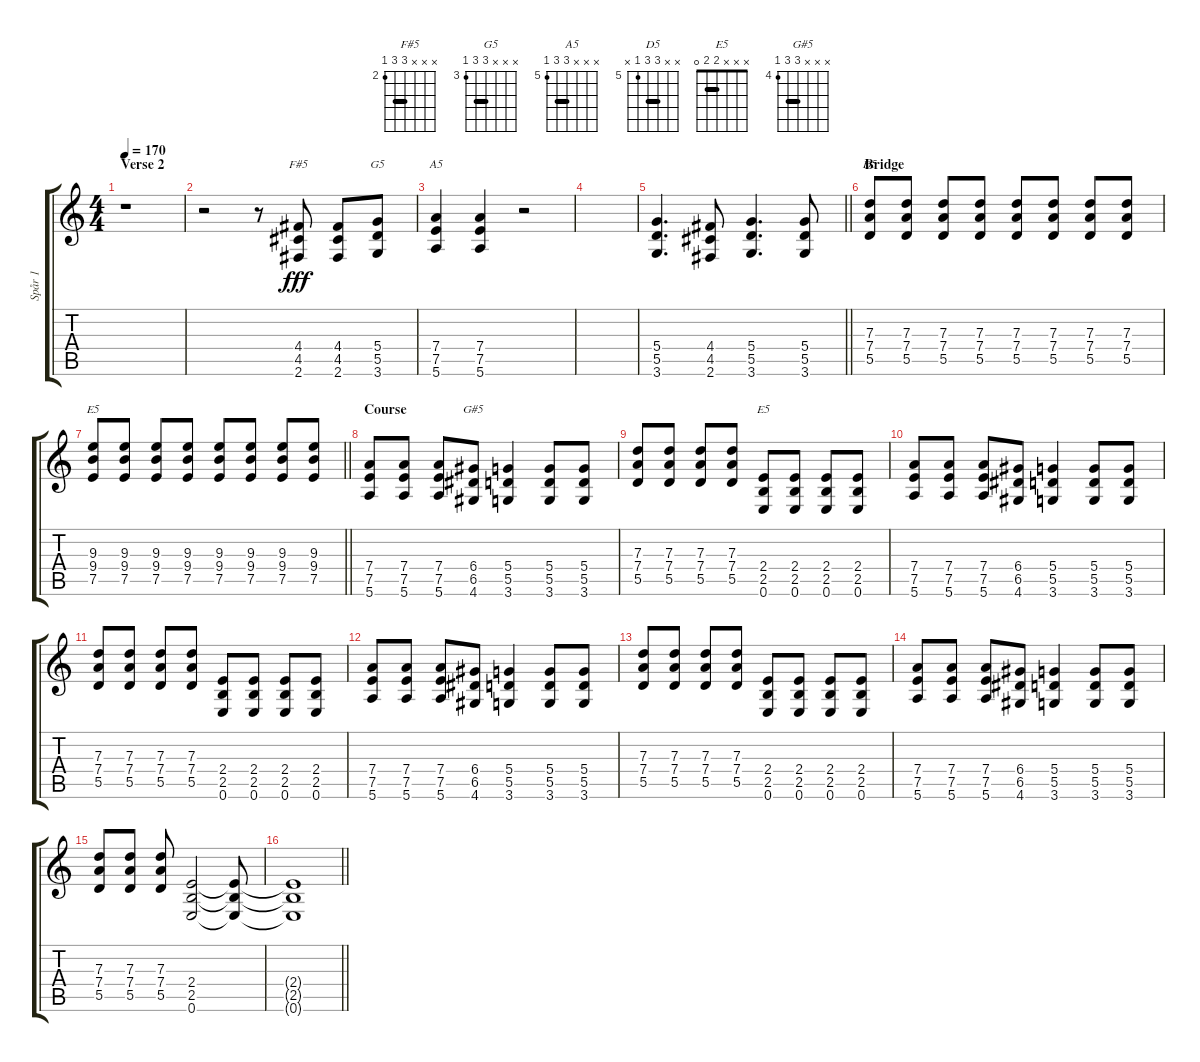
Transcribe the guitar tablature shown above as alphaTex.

\track ("Spår 1" "Spår 1") {instrument overdrivenguitar}
\staff {score tabs}
\tuning (E4 B3 G3 D3 A2 E2) {hide}
\chord ("F#5" x x x 4 4 2) {firstfret 2 barre 4}
\chord ("G5" x x x 5 5 3) {firstfret 3 barre 5}
\chord ("A5" x x x 7 7 5) {firstfret 5 barre 7}
\chord ("D5" x x 7 7 5 x) {firstfret 5 barre 7}
\chord ("E5" x x 9 9 7 x) {firstfret 7 barre 9}
\chord ("G#5" x x x 6 6 4) {firstfret 4 barre 6}
\chord ("E5" x x x 2 2 0) {barre 2}
\ts (4 4)
\section ("" "Verse 2")
\tempo 170
\clef g2
\ks c
r.1{dy fff} |
r.2 r.8 (4.4 4.5 2.6).8{ch "F#5"} (4.4 4.5 2.6).8 (5.4 5.5 3.6).8{ch "G5"} |
(7.4 7.5 5.6).4{ch "A5"} (7.4 7.5 5.6).4 r.2 |
|
\barLineRight lightlight
(5.4 5.5 3.6).4{d} (4.4 4.5 2.6).8 (5.4 5.5 3.6).4{d} (5.4 5.5 3.6).8 |
\section ("" "Bridge")
(7.3 7.4 5.5).8{ch "D5"} (7.3 7.4 5.5).8 (7.3 7.4 5.5).8 (7.3 7.4 5.5).8 (7.3 7.4 5.5).8 (7.3 7.4 5.5).8 (7.3 7.4 5.5).8 (7.3 7.4 5.5).8 |
\barLineRight lightlight
(9.3 9.4 7.5).8{ch "E5"} (9.3 9.4 7.5).8 (9.3 9.4 7.5).8 (9.3 9.4 7.5).8 (9.3 9.4 7.5).8 (9.3 9.4 7.5).8 (9.3 9.4 7.5).8 (9.3 9.4 7.5).8 |
\section ("" "Course")
(7.4 7.5 5.6).8 (7.4 7.5 5.6).8 (7.4 7.5 5.6).8 (6.4 6.5 4.6).8{ch "G#5"} (5.4 5.5 3.6).4 (5.4 5.5 3.6).8 (5.4 5.5 3.6).8 |
(7.3 7.4 5.5).8 (7.3 7.4 5.5).8 (7.3 7.4 5.5).8 (7.3 7.4 5.5).8 (2.4 2.5 0.6).8{ch "E5"} (2.4 2.5 0.6).8 (2.4 2.5 0.6).8 (2.4 2.5 0.6).8 |
(7.4 7.5 5.6).8 (7.4 7.5 5.6).8 (7.4 7.5 5.6).8 (6.4 6.5 4.6).8 (5.4 5.5 3.6).4 (5.4 5.5 3.6).8 (5.4 5.5 3.6).8 |
(7.3 7.4 5.5).8 (7.3 7.4 5.5).8 (7.3 7.4 5.5).8 (7.3 7.4 5.5).8 (2.4 2.5 0.6).8 (2.4 2.5 0.6).8 (2.4 2.5 0.6).8 (2.4 2.5 0.6).8 |
(7.4 7.5 5.6).8 (7.4 7.5 5.6).8 (7.4 7.5 5.6).8 (6.4 6.5 4.6).8 (5.4 5.5 3.6).4 (5.4 5.5 3.6).8 (5.4 5.5 3.6).8 |
(7.3 7.4 5.5).8 (7.3 7.4 5.5).8 (7.3 7.4 5.5).8 (7.3 7.4 5.5).8 (2.4 2.5 0.6).8 (2.4 2.5 0.6).8 (2.4 2.5 0.6).8 (2.4 2.5 0.6).8 |
(7.4 7.5 5.6).8 (7.4 7.5 5.6).8 (7.4 7.5 5.6).8 (6.4 6.5 4.6).8 (5.4 5.5 3.6).4 (5.4 5.5 3.6).8 (5.4 5.5 3.6).8 |
(7.3 7.4 5.5).8 (7.3 7.4 5.5).8 (7.3 7.4 5.5).8 (2.4 2.5 0.6).2 (2.4{t} 2.5{t} 0.6{t}).8 |
\barLineRight lightlight
(2.4{t} 2.5{t} 0.6{t}).1
